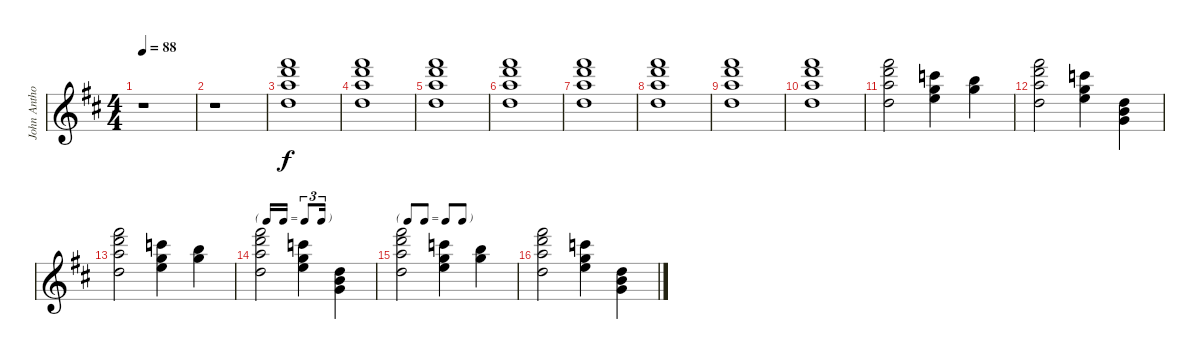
\track ("John Anthony Keyboards RH" "John Antho") {instrument drawbarorgan}
\staff {score}
\tuning (E4 B3 G3 D3 A2 E2) {hide}
\ts (4 4)
\tempo 88
\clef g2
\ks d
r.1{dy f} |
r.1 |
(26.1 27.2 26.3 24.4).1 |
(26.1 27.2 26.3 24.4).1 |
(26.1 27.2 26.3 24.4).1 |
(26.1 27.2 26.3 24.4).1 |
(26.1 27.2 26.3 24.4).1 |
(26.1 27.2 26.3 24.4).1 |
(26.1 27.2 26.3 24.4).1 |
(26.1 27.2 26.3 24.4).1 |
(26.1 27.2 26.3 24.4).2{volume 8} (20.1 20.2 21.3).4 (15.1 24.2).4 |
(26.1 27.2 26.3 24.4).2 (20.1 20.2 21.3).4 (3.1 12.2 19.3).4 |
(26.1 27.2 26.3 24.4).2 (20.1 20.2 21.3).4 (15.1 24.2).4 |
\tf triplet16th
(26.1 27.2 26.3 24.4).2 (20.1 20.2 21.3).4 (3.1 12.2 19.3).4 |
\tf none
(26.1 27.2 26.3 24.4).2 (20.1 20.2 21.3).4 (15.1 24.2).4 |
(26.1 27.2 26.3 24.4).2 (20.1 20.2 21.3).4 (3.1 12.2 19.3).4
